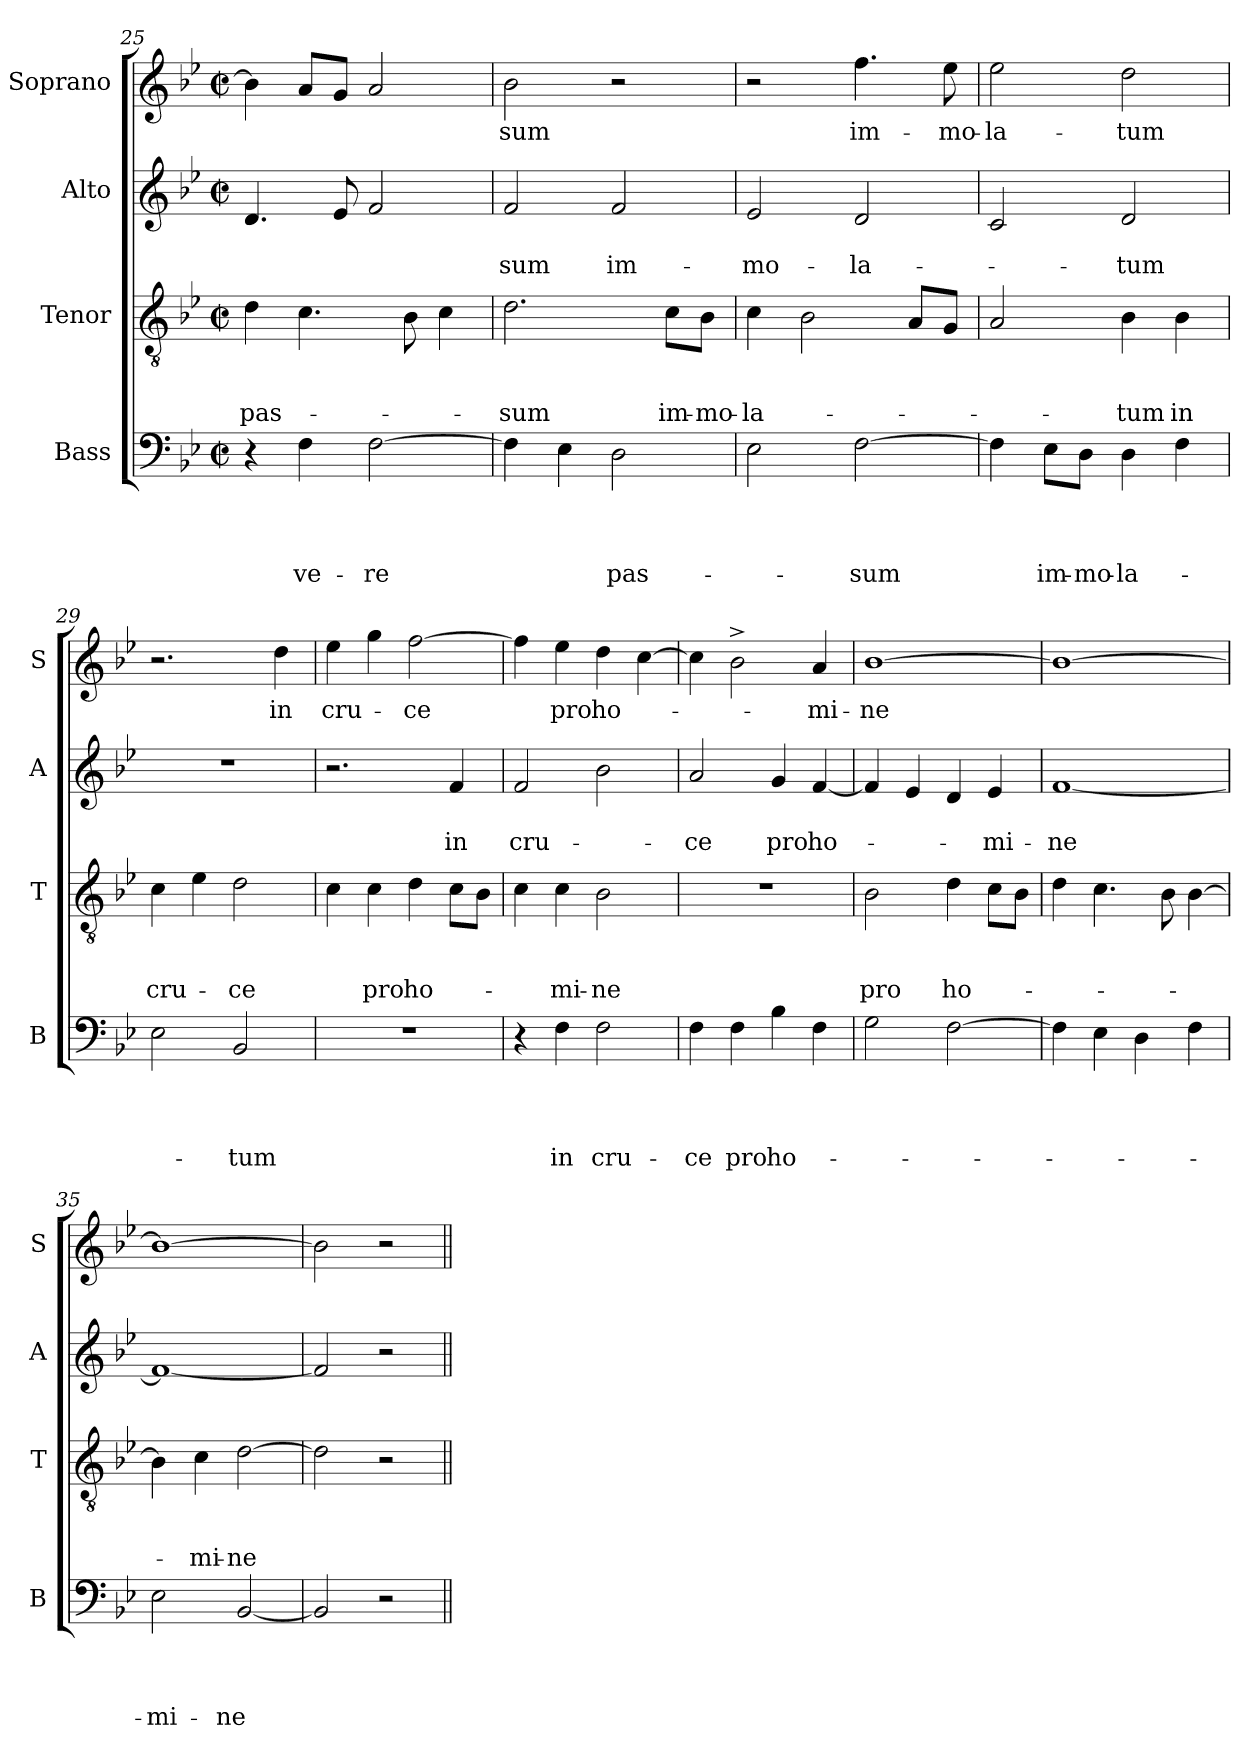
**kern	**text	**text	**text	**text	**kern	**text	**text	**text	**kern	**text	**text	**kern	**text
*part4	*part4	*part4	*part4	*part4	*part3	*part3	*part3	*part3	*part2	*part2	*part2	*part1	*part1
*staff4	*staff4	*staff4	*staff4	*staff4	*staff3	*staff3	*staff3	*staff3	*staff2	*staff2	*staff2	*staff1	*staff1
*I"Bass	*	*	*	*	*I"Tenor	*	*	*	*I"Alto	*	*	*I"Soprano	*
*I'B	*	*	*	*	*I'T	*	*	*	*I'A	*	*	*I'S	*
!!LO:PB:g=z
*clefF4	*	*	*	*	*clefGv2	*	*	*	*clefG2	*	*	*clefG2	*
*k[b-e-]	*	*	*	*	*k[b-e-]	*	*	*	*k[b-e-]	*	*	*k[b-e-]	*
*B-:	*	*	*	*	*B-:	*	*	*	*B-:	*	*	*B-:	*
*M2/2	*	*	*	*	*M2/2	*	*	*	*M2/2	*	*	*M2/2	*
*met(c|)	*	*	*	*	*met(c|)	*	*	*	*met(c|)	*	*	*met(c|)	*
=25	=25	=25	=25	=25	=25	=25	=25	=25	=25	=25	=25	=25	=25
!	!	!	!	!	!	!	!	!LO:LY:b	!	!	!	!	!
4r	.	.	.	.	4d\	.	.	pas-	4.d/	.	.	4b-\]	.
!	!	!	!	!LO:LY:b	!	!	!	!	!	!	!	!	!
4F\	.	.	.	ve-	4.c\	.	.	.	.	.	.	8a/L	.
.	.	.	.	.	.	.	.	.	8e-/	.	.	8g/J	.
!	!	!	!	!LO:LY:b	!	!	!	!	!	!	!	!	!
[>2F\	.	.	.	-re	.	.	.	.	2f/	.	.	2a/	.
.	.	.	.	.	8B-\	.	.	.	.	.	.	.	.
.	.	.	.	.	4c\	.	.	.	.	.	.	.	.
=26	=26	=26	=26	=26	=26	=26	=26	=26	=26	=26	=26	=26	=26
!	!	!	!	!	!	!	!	!LO:LY:b	!	!	!LO:LY:b	!	!LO:LY:b
4F\]	.	.	.	.	2.d\	.	.	-sum	2f/	.	-sum	2b-\	-sum
4E-\	.	.	.	.	.	.	.	.	.	.	.	.	.
!	!	!	!	!LO:LY:b	!	!	!	!	!	!	!LO:LY:b	!	!
2D\	.	.	.	pas-	.	.	.	.	2f/	.	im-	2r	.
!	!	!	!	!	!	!	!	!LO:LY:b	!	!	!	!	!
.	.	.	.	.	8c\L	.	.	im-	.	.	.	.	.
!	!	!	!	!	!	!	!	!LO:LY:b:rj	!	!	!	!	!
.	.	.	.	.	8B-\J	.	.	-mo-	.	.	.	.	.
=27	=27	=27	=27	=27	=27	=27	=27	=27	=27	=27	=27	=27	=27
!	!	!	!	!	!	!	!	!LO:LY:b	!	!	!LO:LY:b	!	!
2E-\	.	.	.	.	4c\	.	.	-la-	2e-/	.	-mo-	2r	.
.	.	.	.	.	2B-\	.	.	.	.	.	.	.	.
!	!	!	!	!LO:LY:b	!	!	!	!	!	!	!LO:LY:b	!	!LO:LY:b
[>2F\	.	.	.	-sum	.	.	.	.	2d/	.	-la-	4.ff\	im-
.	.	.	.	.	8A/L	.	.	.	.	.	.	.	.
!	!	!	!	!	!	!	!	!	!	!	!	!	!LO:LY:b
.	.	.	.	.	8G/J	.	.	.	.	.	.	8ee-\	-mo-
=28	=28	=28	=28	=28	=28	=28	=28	=28	=28	=28	=28	=28	=28
!	!	!	!	!	!	!	!	!	!	!	!	!	!LO:LY:b
4F\]	.	.	.	.	2A/	.	.	.	2c/	.	.	2ee-\	-la-
!	!	!	!	!LO:LY:b	!	!	!	!	!	!	!	!	!
8E-\L	.	.	.	im-	.	.	.	.	.	.	.	.	.
!	!	!	!	!LO:LY:b	!	!	!	!	!	!	!	!	!
8D\J	.	.	.	-mo-	.	.	.	.	.	.	.	.	.
!	!	!	!	!LO:LY:b:rj	!	!	!	!LO:LY:b	!	!	!LO:LY:b	!	!LO:LY:b
4D\	.	.	.	-la-	4B-\	.	.	-tum	2d/	.	-tum	2dd\	-tum
!	!	!	!	!	!	!	!	!LO:LY:b	!	!	!	!	!
4F\	.	.	.	.	4B-\	.	.	in	.	.	.	.	.
=29	=29	=29	=29	=29	=29	=29	=29	=29	=29	=29	=29	=29	=29
!	!	!	!	!	!	!	!	!LO:LY:b	!	!	!	!	!
2E-\	.	.	.	.	4c\	.	.	cru-	1r	.	.	2.r	.
.	.	.	.	.	4e-\	.	.	.	.	.	.	.	.
!	!	!	!	!LO:LY:b	!	!	!	!LO:LY:b	!	!	!	!	!
2BB-/	.	.	.	-tum	2d\	.	.	-ce	.	.	.	.	.
!	!	!	!	!	!	!	!	!	!	!	!	!	!LO:LY:b
.	.	.	.	.	.	.	.	.	.	.	.	4dd\	in
=30	=30	=30	=30	=30	=30	=30	=30	=30	=30	=30	=30	=30	=30
!	!	!	!	!	!	!	!	!	!	!	!	!	!LO:LY:b
1r	.	.	.	.	4c\	.	.	.	2.r	.	.	4ee-\	cru-
!	!	!	!	!	!	!	!	!LO:LY:b	!	!	!	!	!
.	.	.	.	.	4c\	.	.	pro	.	.	.	4gg\	.
!	!	!	!	!	!	!	!	!LO:LY:b	!	!	!	!	!LO:LY:b
.	.	.	.	.	4d\	.	.	ho-	.	.	.	[>2ff\	-ce
!	!	!	!	!	!	!	!	!	!	!	!LO:LY:b	!	!
.	.	.	.	.	8c\L	.	.	.	4f/	.	in	.	.
.	.	.	.	.	8B-\J	.	.	.	.	.	.	.	.
=31	=31	=31	=31	=31	=31	=31	=31	=31	=31	=31	=31	=31	=31
!	!	!	!	!	!	!	!	!	!	!	!LO:LY:b	!	!
4r	.	.	.	.	4c\	.	.	.	2f/	.	cru-	4ff\]	.
!	!	!	!	!LO:LY:b	!	!	!	!LO:LY:b	!	!	!	!	!LO:LY:b
4F\	.	.	.	in	4c\	.	.	-mi-	.	.	.	4ee-\	pro
!	!	!	!	!LO:LY:b	!	!	!	!LO:LY:b	!	!	!	!	!LO:LY:b
2F\	.	.	.	cru-	2B-\	.	.	-ne	2b-\	.	.	4dd\	ho-
.	.	.	.	.	.	.	.	.	.	.	.	[>4cc\	.
=32	=32	=32	=32	=32	=32	=32	=32	=32	=32	=32	=32	=32	=32
!	!	!	!	!LO:LY:b	!	!	!	!	!	!	!LO:LY:b	!	!
4F\	.	.	.	-ce	1r	.	.	.	2a/	.	-ce	4cc\]	.
!	!	!	!	!LO:LY:b	!	!	!	!	!	!	!	!	!
4F\	.	.	.	pro	.	.	.	.	.	.	.	2b-^>\	.
!	!	!	!	!LO:LY:b	!	!	!	!	!	!	!LO:LY:b	!	!
4B-\	.	.	.	ho-	.	.	.	.	4g/	.	pro	.	.
!	!	!	!	!	!	!	!	!	!	!	!LO:LY:b	!	!LO:LY:b
4F\	.	.	.	.	.	.	.	.	[<4f/	.	ho-	4a/	-mi-
!!LO:LB:g=z
=33	=33	=33	=33	=33	=33	=33	=33	=33	=33	=33	=33	=33	=33
!	!	!	!	!	!	!	!	!LO:LY:b	!	!	!	!	!LO:LY:b
2G\	.	.	.	.	2B-\	.	.	pro	4f/]	.	.	[>1b-	-ne
.	.	.	.	.	.	.	.	.	4e-/	.	.	.	.
!	!	!	!	!	!	!	!	!LO:LY:b	!	!	!	!	!
[>2F\	.	.	.	.	4d\	.	.	ho-	4d/	.	.	.	.
!	!	!	!	!	!	!	!	!	!	!	!LO:LY:b	!	!
.	.	.	.	.	8c\L	.	.	.	4e-/	.	-mi-	.	.
.	.	.	.	.	8B-\J	.	.	.	.	.	.	.	.
=34	=34	=34	=34	=34	=34	=34	=34	=34	=34	=34	=34	=34	=34
!	!	!	!	!	!	!	!	!	!	!	!LO:LY:b	!	!
4F\]	.	.	.	.	4d\	.	.	.	[<1f	.	-ne	1b-_	.
4E-\	.	.	.	.	4.c\	.	.	.	.	.	.	.	.
4D\	.	.	.	.	.	.	.	.	.	.	.	.	.
.	.	.	.	.	8B-\	.	.	.	.	.	.	.	.
4F\	.	.	.	.	[>4B-\	.	.	.	.	.	.	.	.
=35	=35	=35	=35	=35	=35	=35	=35	=35	=35	=35	=35	=35	=35
!	!	!	!	!LO:LY:b	!	!	!	!	!	!	!	!	!
2E-\	.	.	.	-mi-	4B-\]	.	.	.	1f_	.	.	1b-_	.
!	!	!	!	!	!	!	!	!LO:LY:b	!	!	!	!	!
.	.	.	.	.	4c\	.	.	-mi-	.	.	.	.	.
!	!	!	!	!LO:LY:b	!	!	!	!LO:LY:b	!	!	!	!	!
[<2BB-/	.	.	.	-ne	[>2d\	.	.	-ne	.	.	.	.	.
=36	=36	=36	=36	=36	=36	=36	=36	=36	=36	=36	=36	=36	=36
2BB-/]	.	.	.	.	2d\]	.	.	.	2f/]	.	.	2b-\]	.
2r	.	.	.	.	2r	.	.	.	2r	.	.	2r	.
=||	=||	=||	=||	=||	=||	=||	=||	=||	=||	=||	=||	=||	=||
*-	*-	*-	*-	*-	*-	*-	*-	*-	*-	*-	*-	*-	*-
